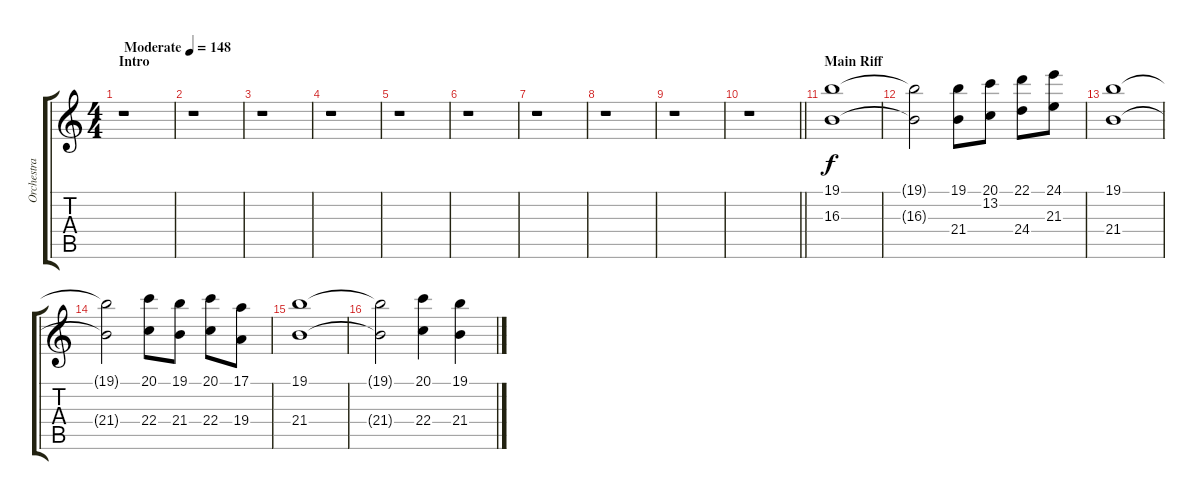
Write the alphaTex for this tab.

\track ("Orchestra I" "Orchestra ") {instrument stringensemble1}
\staff {score tabs}
\tuning (E4 B3 G3 D3 A2 E2) {hide}
\ts (4 4)
\section ("" "Intro")
\tempo (148 "Moderate")
\clef g2
\ks c
r.1{dy f instrument stringensemble1} |
r.1 |
r.1 |
r.1 |
r.1 |
r.1 |
r.1 |
r.1 |
r.1 |
\barLineRight lightlight
r.1 |
\section ("" "Main Riff")
(19.1 16.3).1 |
(19.1{t} 16.3{t}).2 (19.1 21.4).8 (20.1 13.2).8 (22.1 24.4).8 (24.1 21.3).8 |
(19.1 21.4).1 |
(19.1{t} 21.4{t}).2 (20.1 22.4).8 (19.1 21.4).8 (20.1 22.4).8 (17.1 19.4).8 |
(19.1 21.4).1 |
(19.1{t} 21.4{t}).2 (20.1 22.4).4 (19.1 21.4).4
